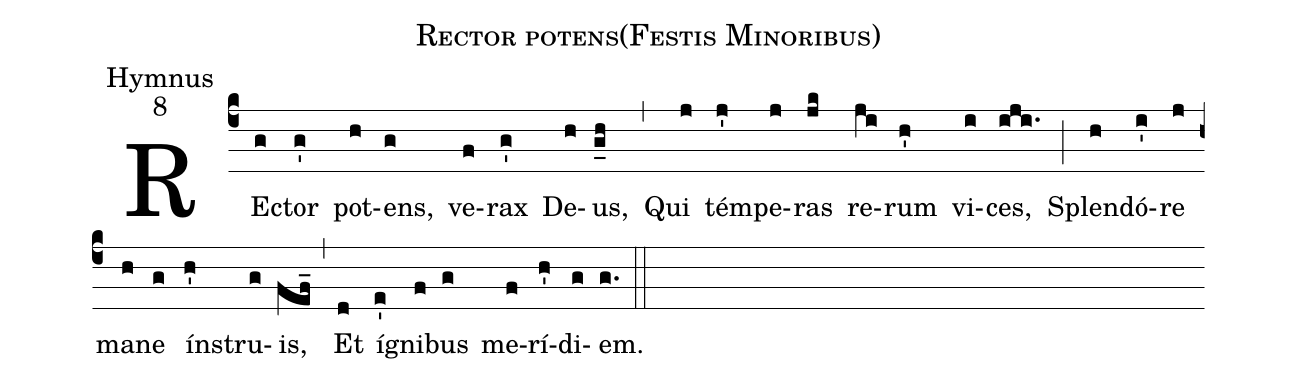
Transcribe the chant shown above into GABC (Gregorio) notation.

name:Rector potens(Festis Minoribus);
office-part:Hymnus;
mode:8;
%%
(c4)REc(g)tor(g') pot(h)ens,(g) ve(f)rax(g') De(h)us,(g_h) (,)Qui(j) tém(j')pe(j)ras(jk) re(ji)rum(h') vi(i)ces,(iji.) (;)Splen(h)dó(i')re(j) ma(h)ne(g) íns(h')tru(g)is,(fef_) (,)Et(d) íg(e')ni(f)bus(g) me(f)rí(h')di(g)em.(g.) (::)
